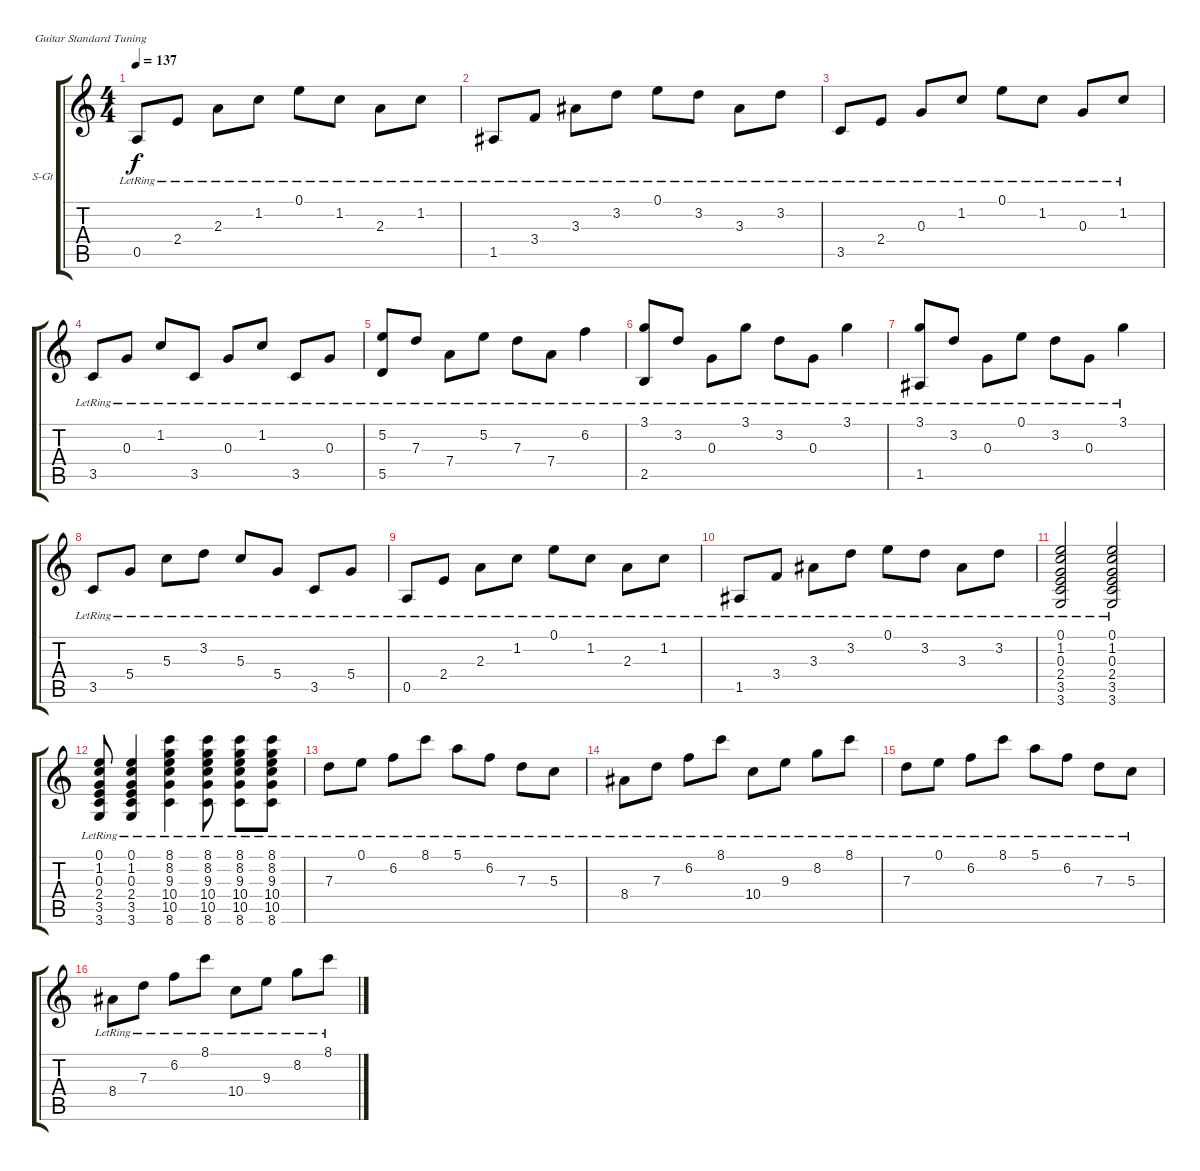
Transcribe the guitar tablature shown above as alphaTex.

\defaultSystemsLayout 4
\bracketExtendMode groupsimilarinstruments
\firstSystemTrackNameOrientation horizontal
\otherSystemsTrackNameOrientation horizontal
\track ("Steel Guitar" "S-Gt") {instrument acousticguitarsteel}
\staff {score tabs}
\tuning (E4 B3 G3 D3 A2 E2)
\ts (4 4)
\tempo 137
\clef g2
\ks c
0.5{lr}.8{dy f} 2.4{lr}.8 2.3{lr}.8 1.2{lr}.8 0.1{lr}.8 1.2{lr}.8 2.3{lr}.8 1.2{lr}.8 |
1.5{lr}.8 3.4{lr}.8 3.3{lr}.8 3.2{lr}.8 0.1{lr}.8 3.2{lr}.8 3.3{lr}.8 3.2{lr}.8 |
3.5{lr}.8 2.4{lr}.8 0.3{lr}.8 1.2{lr}.8 0.1{lr}.8 1.2{lr}.8 0.3{lr}.8 1.2{lr}.8 |
3.5{lr}.8 0.3{lr}.8 1.2{lr}.8 3.5{lr}.8 0.3{lr}.8 1.2{lr}.8 3.5{lr}.8 0.3{lr}.8 |
(5.2{lr} 5.5{lr}).8 7.3{lr}.8 7.4{lr}.8 5.2{lr}.8 7.3{lr}.8 7.4{lr}.8 6.2{lr}.4 |
(3.1{lr} 2.5{lr}).8 3.2{lr}.8 0.3{lr}.8 3.1{lr}.8 3.2{lr}.8 0.3{lr}.8 3.1{lr}.4 |
(3.1{lr} 1.5{lr}).8 3.2{lr}.8 0.3{lr}.8 0.1{lr}.8 3.2{lr}.8 0.3{lr}.8 3.1{lr}.4 |
3.5{lr}.8 5.4{lr}.8 5.3{lr}.8 3.2{lr}.8 5.3{lr}.8 5.4{lr}.8 3.5{lr}.8 5.4{lr}.8 |
0.5{lr}.8 2.4{lr}.8 2.3{lr}.8 1.2{lr}.8 0.1{lr}.8 1.2{lr}.8 2.3{lr}.8 1.2{lr}.8 |
1.5{lr}.8 3.4{lr}.8 3.3{lr}.8 3.2{lr}.8 0.1{lr}.8 3.2{lr}.8 3.3{lr}.8 3.2{lr}.8 |
(0.1{lr} 1.2{lr} 0.3{lr} 2.4{lr} 3.5{lr} 3.6{lr}).2 (0.1{lr} 1.2{lr} 0.3{lr} 2.4{lr} 3.5{lr} 3.6{lr}).2 |
(0.1{lr} 1.2{lr} 0.3{lr} 2.4{lr} 3.5{lr} 3.6{lr}).8 (0.1{lr} 1.2{lr} 0.3{lr} 2.4{lr} 3.5{lr} 3.6{lr}).4 (8.1{lr} 8.2{lr} 9.3{lr} 10.4{lr} 10.5{lr} 8.6{lr}).4 (8.1{lr} 8.2{lr} 9.3{lr} 10.4{lr} 10.5{lr} 8.6{lr}).8 (8.1{lr} 8.2{lr} 9.3{lr} 10.4{lr} 10.5{lr} 8.6{lr}).8 (8.1{lr} 8.2{lr} 9.3{lr} 10.4{lr} 10.5{lr} 8.6{lr}).8 |
7.3{lr}.8 0.1{lr}.8 6.2{lr}.8 8.1{lr}.8 5.1{lr}.8 6.2{lr}.8 7.3{lr}.8 5.3{lr}.8 |
8.4{lr}.8 7.3{lr}.8 6.2{lr}.8 8.1{lr}.8 10.4{lr}.8 9.3{lr}.8 8.2{lr}.8 8.1{lr}.8 |
7.3{lr}.8 0.1{lr}.8 6.2{lr}.8 8.1{lr}.8 5.1{lr}.8 6.2{lr}.8 7.3{lr}.8 5.3{lr}.8 |
8.4{lr}.8 7.3{lr}.8 6.2{lr}.8 8.1{lr}.8 10.4{lr}.8 9.3{lr}.8 8.2{lr}.8 8.1{lr}.8
